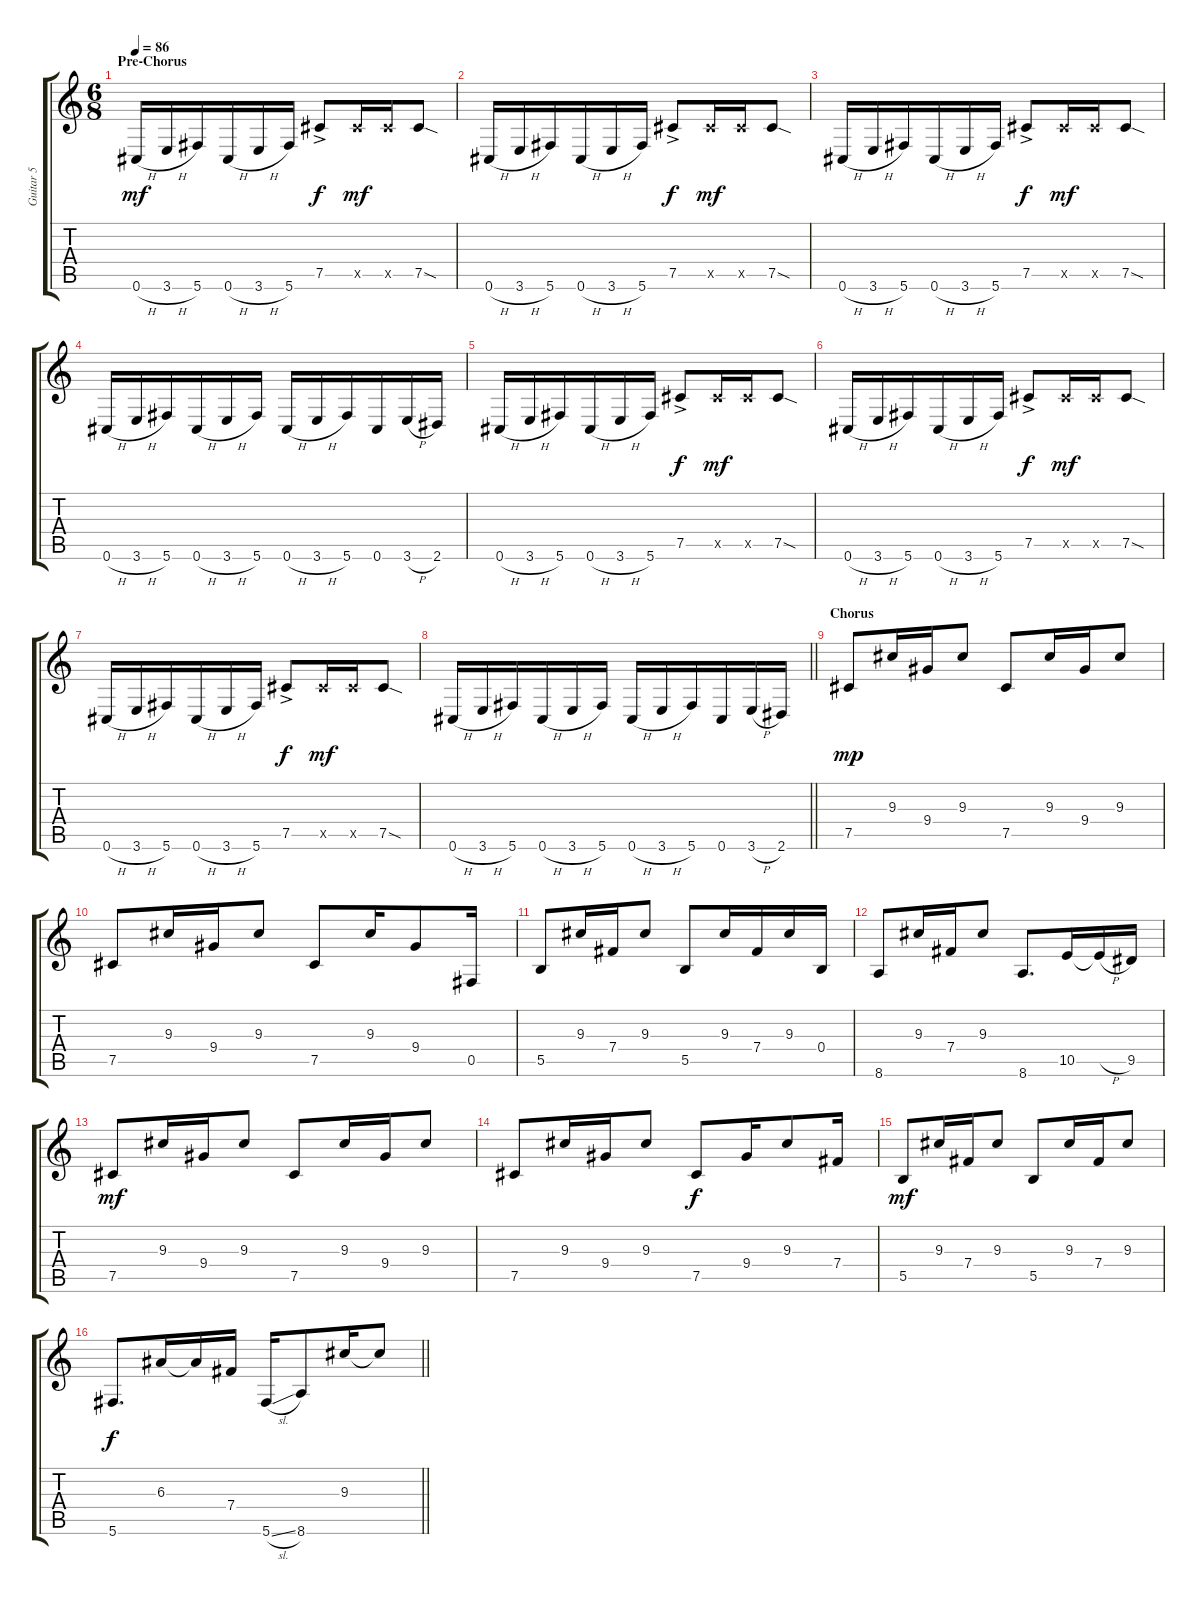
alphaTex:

\track ("Guitar 5" "Guitar 5") {instrument distortionguitar}
\staff {score tabs}
\tuning (Db4 Ab3 E3 B2 Gb2 Db2) {hide}
\ts (6 8)
\section ("" "Pre-Chorus")
\tempo 86
\clef g2
\ks c
0.6{h}.16{dy mf} 3.6{h}.16 5.6.16 0.6{h}.16 3.6{h}.16 5.6.16 7.5{ac}.8{dy f} 7.5{x}.16{dy mf} 7.5{x}.16 7.5{sod}.8 |
0.6{h}.16 3.6{h}.16 5.6.16 0.6{h}.16 3.6{h}.16 5.6.16 7.5{ac}.8{dy f} 7.5{x}.16{dy mf} 7.5{x}.16 7.5{sod}.8 |
0.6{h}.16 3.6{h}.16 5.6.16 0.6{h}.16 3.6{h}.16 5.6.16 7.5{ac}.8{dy f} 7.5{x}.16{dy mf} 7.5{x}.16 7.5{sod}.8 |
0.6{h}.16 3.6{h}.16 5.6.16 0.6{h}.16 3.6{h}.16 5.6.16 0.6{h}.16 3.6{h}.16 5.6.16 0.6.16 3.6{h}.16 2.6.16 |
0.6{h}.16 3.6{h}.16 5.6.16 0.6{h}.16 3.6{h}.16 5.6.16 7.5{ac}.8{dy f} 7.5{x}.16{dy mf} 7.5{x}.16 7.5{sod}.8 |
0.6{h}.16 3.6{h}.16 5.6.16 0.6{h}.16 3.6{h}.16 5.6.16 7.5{ac}.8{dy f} 7.5{x}.16{dy mf} 7.5{x}.16 7.5{sod}.8 |
0.6{h}.16 3.6{h}.16 5.6.16 0.6{h}.16 3.6{h}.16 5.6.16 7.5{ac}.8{dy f} 7.5{x}.16{dy mf} 7.5{x}.16 7.5{sod}.8 |
\barLineRight lightlight
0.6{h}.16 3.6{h}.16 5.6.16 0.6{h}.16 3.6{h}.16 5.6.16 0.6{h}.16 3.6{h}.16 5.6.16 0.6.16 3.6{h}.16 2.6.16 |
\section ("" "Chorus")
7.5.8{dy mp} 9.3.16 9.4.16 9.3.8 7.5.8 9.3.16 9.4.16 9.3.8 |
7.5.8 9.3.16 9.4.16 9.3.8 7.5.8 9.3.16 9.4.8 0.5.16 |
5.5.8 9.3.16 7.4.16 9.3.8 5.5.8 9.3.16 7.4.16 9.3.16 0.4.16 |
8.6.8 9.3.16 7.4.16 9.3.8 8.6.8{d} 10.5.16 10.5{h t}.16 9.5.16 |
7.5.8{dy mf} 9.3.16 9.4.16 9.3.8 7.5.8 9.3.16 9.4.16 9.3.8 |
7.5.8 9.3.16 9.4.16 9.3.8 7.5.8{dy f} 9.4.16 9.3.8 7.4.16 |
5.5.8{dy mf} 9.3.16 7.4.16 9.3.8 5.5.8 9.3.16 7.4.16 9.3.8 |
\barLineRight lightlight
5.6.8{d dy f} 6.3.16 6.3{t}.16 7.4.16 5.6{sl}.16 8.6.8 9.3.16 9.3{t}.8
